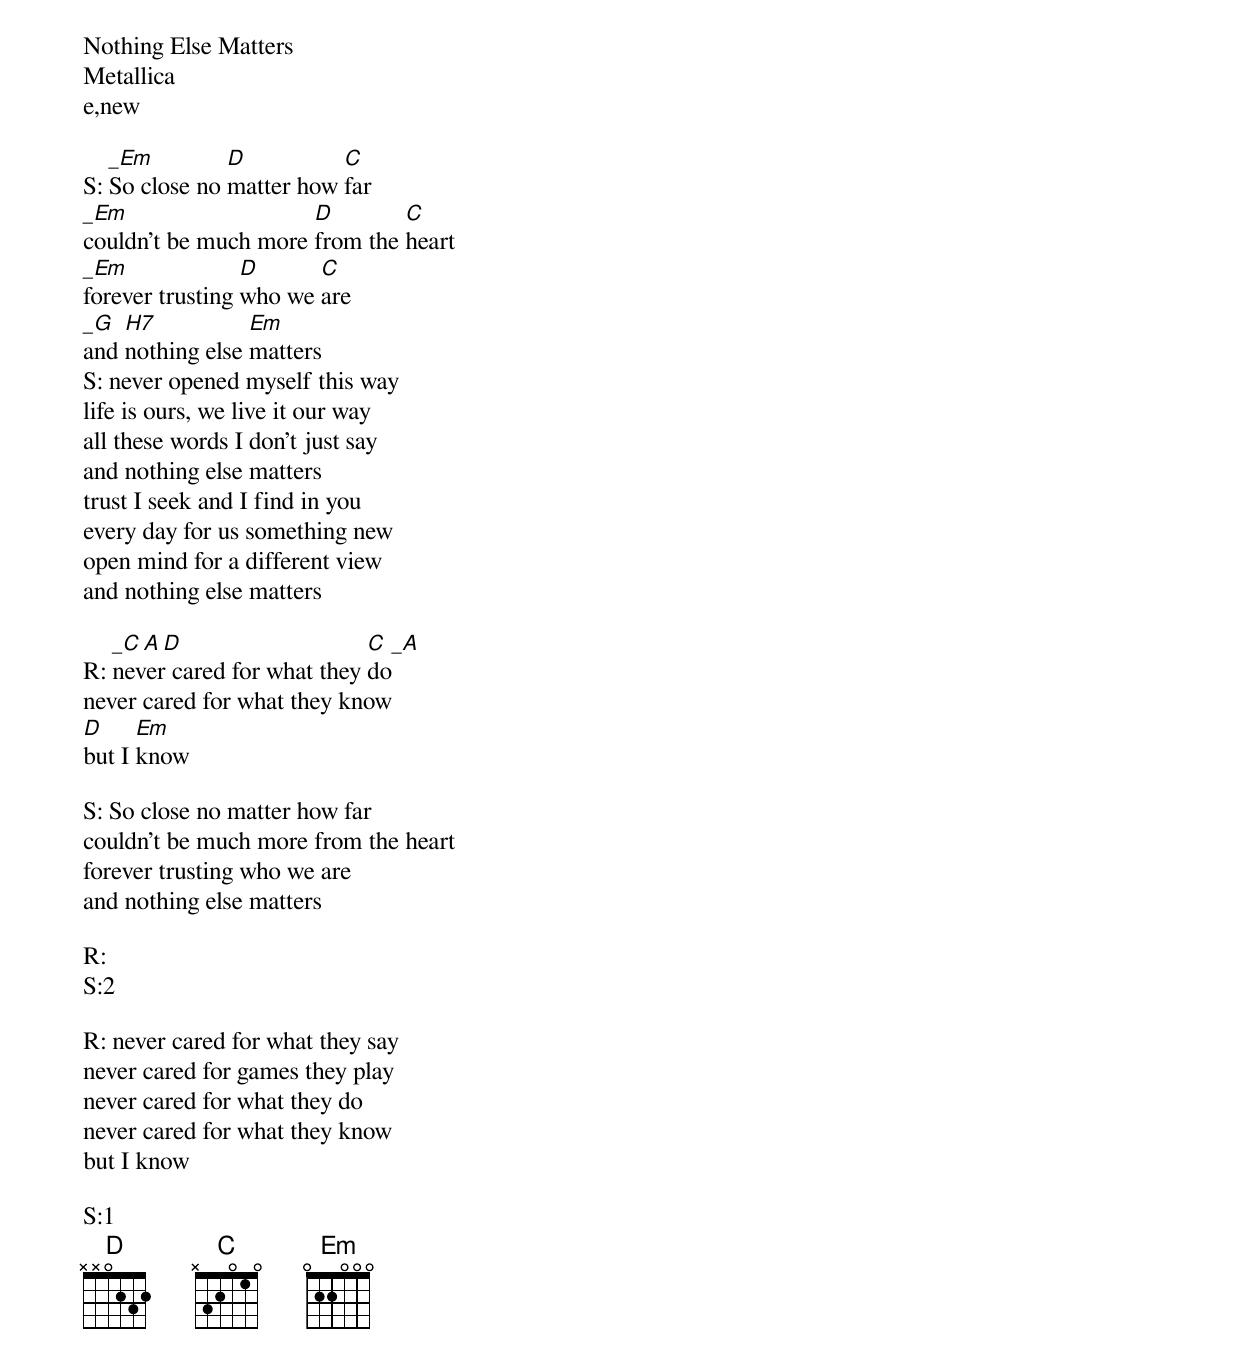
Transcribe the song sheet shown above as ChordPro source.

Nothing Else Matters
Metallica
e,new

S: [_Em]So close no [D]matter how [C]far
[_Em]couldn't be much more [D]from the [C]heart
[_Em]forever trusting [D]who we [C]are
[_G]and [H7]nothing else [Em]matters
S: never opened myself this way
life is ours, we live it our way
all these words I don't just say
and nothing else matters
trust I seek and I find in you
every day for us something new
open mind for a different view
and nothing else matters

R: [_C A D]never cared for what they [C]do[_A]
never cared for what they know
[D]but I [Em]know

S: So close no matter how far
couldn't be much more from the heart
forever trusting who we are
and nothing else matters

R:
S:2

R: never cared for what they say
never cared for games they play
never cared for what they do
never cared for what they know
but I know

S:1
